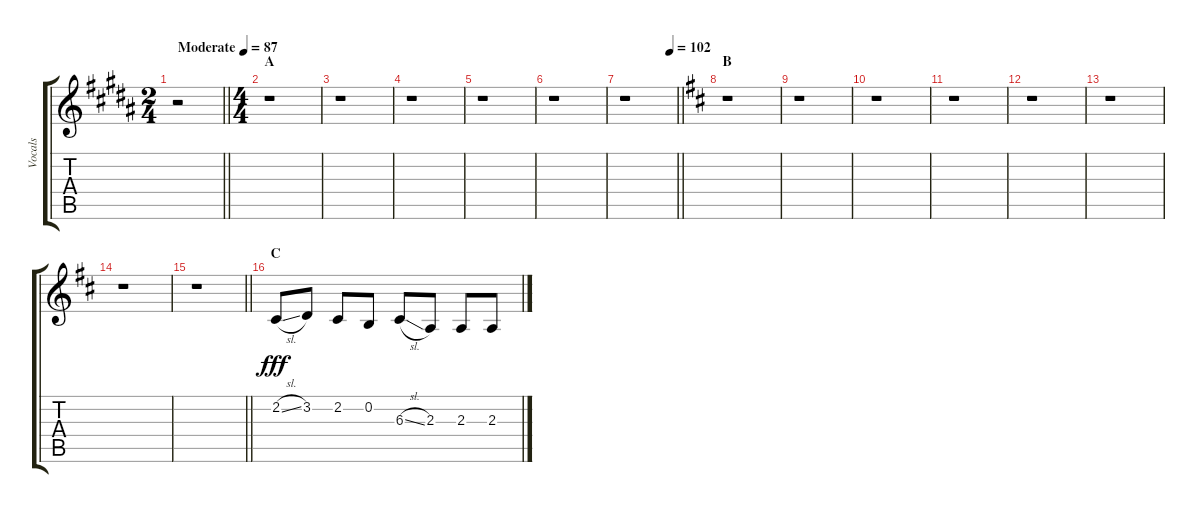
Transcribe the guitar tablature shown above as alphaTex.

\track ("Vocals" "Vocals") {instrument voiceoohs}
\staff {score tabs}
\tuning (E4 B3 G3 D3 A2 E2) {hide}
\ts (2 4)
\tempo (87 "Moderate")
\clef g2
\barLineRight lightlight
\ks b
r.2{dy fff instrument voiceoohs} |
\ts (4 4)
\section ("" "A")
r.1 |
r.1 |
r.1 |
r.1 |
r.1 |
\tempo (102 0.875)
\barLineRight lightlight
r.1 |
\section ("" "B")
\ks d
r.1 |
r.1 |
r.1 |
r.1 |
r.1 |
r.1 |
r.1 |
\barLineRight lightlight
r.1 |
\section ("" "C")
2.2{sl}.8 3.2.8 2.2.8 0.2.8 6.3{sl}.8 2.3.8 2.3.8 2.3.8
